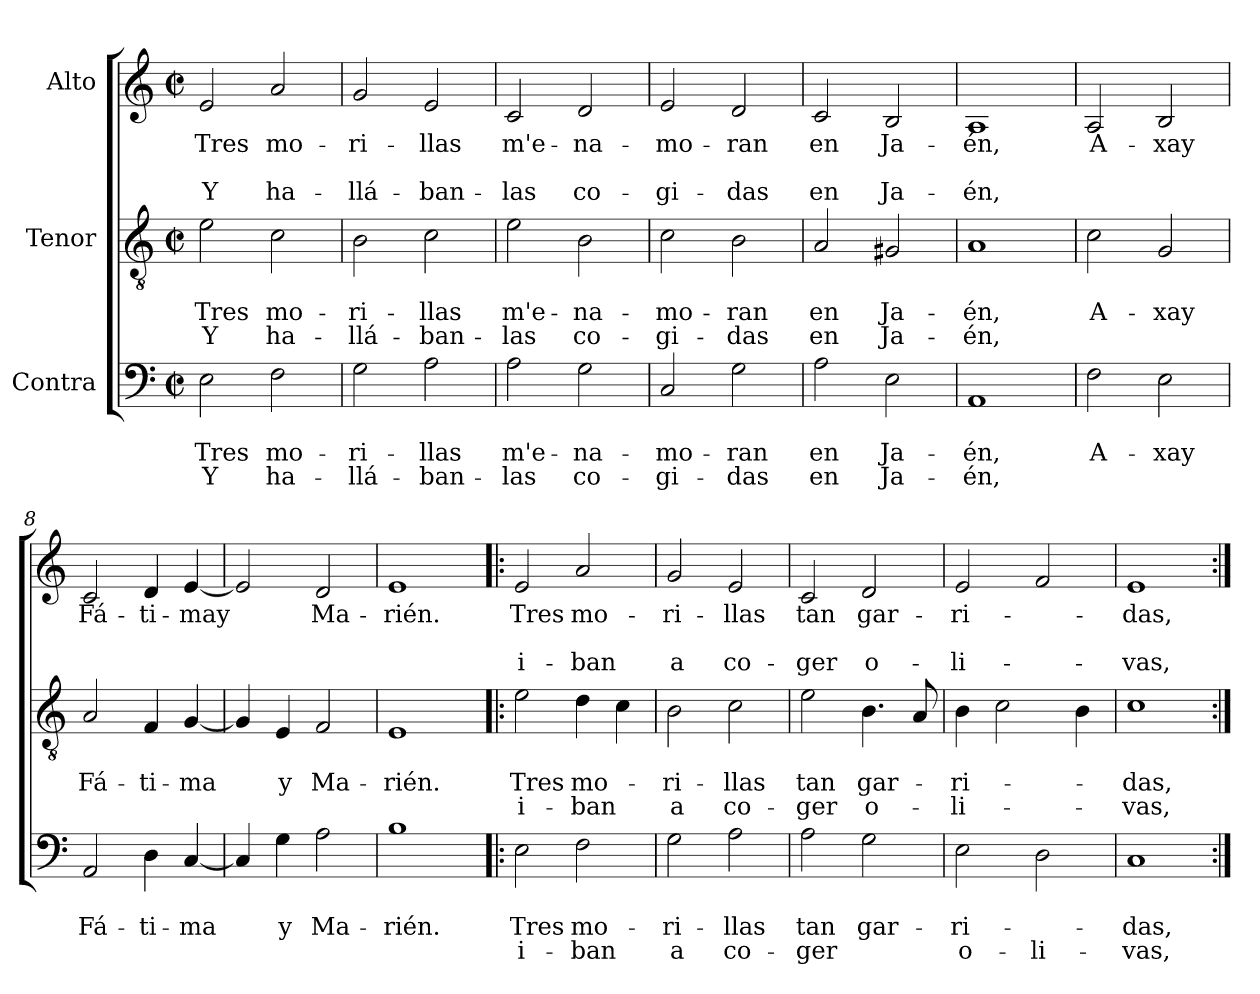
**kern	**text	**text	**text	**kern	**text	**text	**text	**kern	**text	**text	**text
*part3	*part3	*part3	*part3	*part2	*part2	*part2	*part2	*part1	*part1	*part1	*part1
*staff3	*staff3	*staff3	*staff3	*staff2	*staff2	*staff2	*staff2	*staff1	*staff1	*staff1	*staff1
*I"Contra	*	*	*	*I"Tenor	*	*	*	*I"Alto	*	*	*
*clefF4	*	*	*	*clefGv2	*	*	*	*clefG2	*	*	*
*k[]	*	*	*	*k[]	*	*	*	*k[]	*	*	*
*a:	*	*	*	*a:	*	*	*	*a:	*	*	*
*M2/2	*	*	*	*M2/2	*	*	*	*M2/2	*	*	*
*met(c|)	*	*	*	*met(c|)	*	*	*	*met(c|)	*	*	*
=1	=1	=1	=1	=1	=1	=1	=1	=1	=1	=1	=1
2E\	.	Tres	Y	2e\	.	Tres	Y	2e/	Tres	.	Y
2F\	.	mo-	ha-	2c\	.	mo-	ha-	2a/	mo-	.	ha-
=2	=2	=2	=2	=2	=2	=2	=2	=2	=2	=2	=2
2G\	.	-ri-	-llá-	2B\	.	-ri-	-llá-	2g/	-ri-	.	-llá-
2A\	.	-llas	-ban-	2c\	.	-llas	-ban-	2e/	-llas	.	-ban-
=3	=3	=3	=3	=3	=3	=3	=3	=3	=3	=3	=3
2A\	.	m'e-	-las	2e\	.	m'e-	-las	2c/	m'e-	.	-las
2G\	.	-na-	co-	2B\	.	-na-	co-	2d/	-na-	.	co-
=4	=4	=4	=4	=4	=4	=4	=4	=4	=4	=4	=4
2C/	.	-mo-	-gi-	2c\	.	-mo-	-gi-	2e/	-mo-	.	-gi-
2G\	.	-ran	-das	2B\	.	-ran	-das	2d/	-ran	.	-das
=5	=5	=5	=5	=5	=5	=5	=5	=5	=5	=5	=5
2A\	.	en	en	2A/	.	en	en	2c/	en	.	en
2E\	.	Ja-	Ja-	2G#X/	.	Ja-	Ja-	2B/	Ja-	.	Ja-
=6	=6	=6	=6	=6	=6	=6	=6	=6	=6	=6	=6
1AA	.	-én,	-én,	1A	.	-én,	-én,	1A	-én,	.	-én,
=7	=7	=7	=7	=7	=7	=7	=7	=7	=7	=7	=7
2F\	.	A-	.	2c\	.	A-	.	2A/	A-	.	.
2E\	.	-xay	.	2G/	.	-xay	.	2B/	-xay	.	.
!!LO:LB:g=z
=8	=8	=8	=8	=8	=8	=8	=8	=8	=8	=8	=8
2AA/	.	Fá-	.	2A/	.	Fá-	.	2c/	Fá-	.	.
4D\	.	-ti-	.	4F/	.	-ti-	.	4d/	-ti-	.	.
[4C/	.	-ma	.	[4G/	.	-ma	.	[4e/	-may	.	.
=9	=9	=9	=9	=9	=9	=9	=9	=9	=9	=9	=9
4C/]	.	.	.	4G/]	.	.	.	2e/]	.	.	.
4G\	.	y	.	4E/	.	y	.	.	.	.	.
2A\	.	Ma-	.	2F/	.	Ma-	.	2d/	Ma-	.	.
=10	=10	=10	=10	=10	=10	=10	=10	=10	=10	=10	=10
1B	.	-rién.	.	1E	.	-rién.	.	1e	-rién.	.	.
=11!|:	=11!|:	=11!|:	=11!|:	=11!|:	=11!|:	=11!|:	=11!|:	=11!|:	=11!|:	=11!|:	=11!|:
2E\	.	Tres	i-	2e\	.	Tres	i-	2e/	Tres	.	i-
2F\	.	mo-	-ban	4d\	.	mo-	-ban	2a/	mo-	.	-ban
.	.	.	.	4c\	.	.	.	.	.	.	.
=12	=12	=12	=12	=12	=12	=12	=12	=12	=12	=12	=12
2G\	.	-ri-	a	2B\	.	-ri-	a	2g/	-ri-	.	a
2A\	.	-llas	co-	2c\	.	-llas	co-	2e/	-llas	.	co-
=13	=13	=13	=13	=13	=13	=13	=13	=13	=13	=13	=13
2A\	.	tan	-ger	2e\	.	tan	-ger	2c/	tan	.	-ger
2G\	.	gar-	.	4.B\	.	gar-	o-	2d/	gar-	.	o-
.	.	.	.	8A/	.	.	.	.	.	.	.
=14	=14	=14	=14	=14	=14	=14	=14	=14	=14	=14	=14
2E\	.	-ri-	o-	4B\	.	-ri-	-li-	2e/	-ri-	.	-li-
.	.	.	.	2c\	.	.	.	.	.	.	.
2D\	.	.	-li-	.	.	.	.	2f/	.	.	.
.	.	.	.	4B\	.	.	.	.	.	.	.
=15	=15	=15	=15	=15	=15	=15	=15	=15	=15	=15	=15
1C	.	-das,	-vas,	1c	.	-das,	-vas,	1e	-das,	.	-vas,
=:|!	=:|!	=:|!	=:|!	=:|!	=:|!	=:|!	=:|!	=:|!	=:|!	=:|!	=:|!
*-	*-	*-	*-	*-	*-	*-	*-	*-	*-	*-	*-
